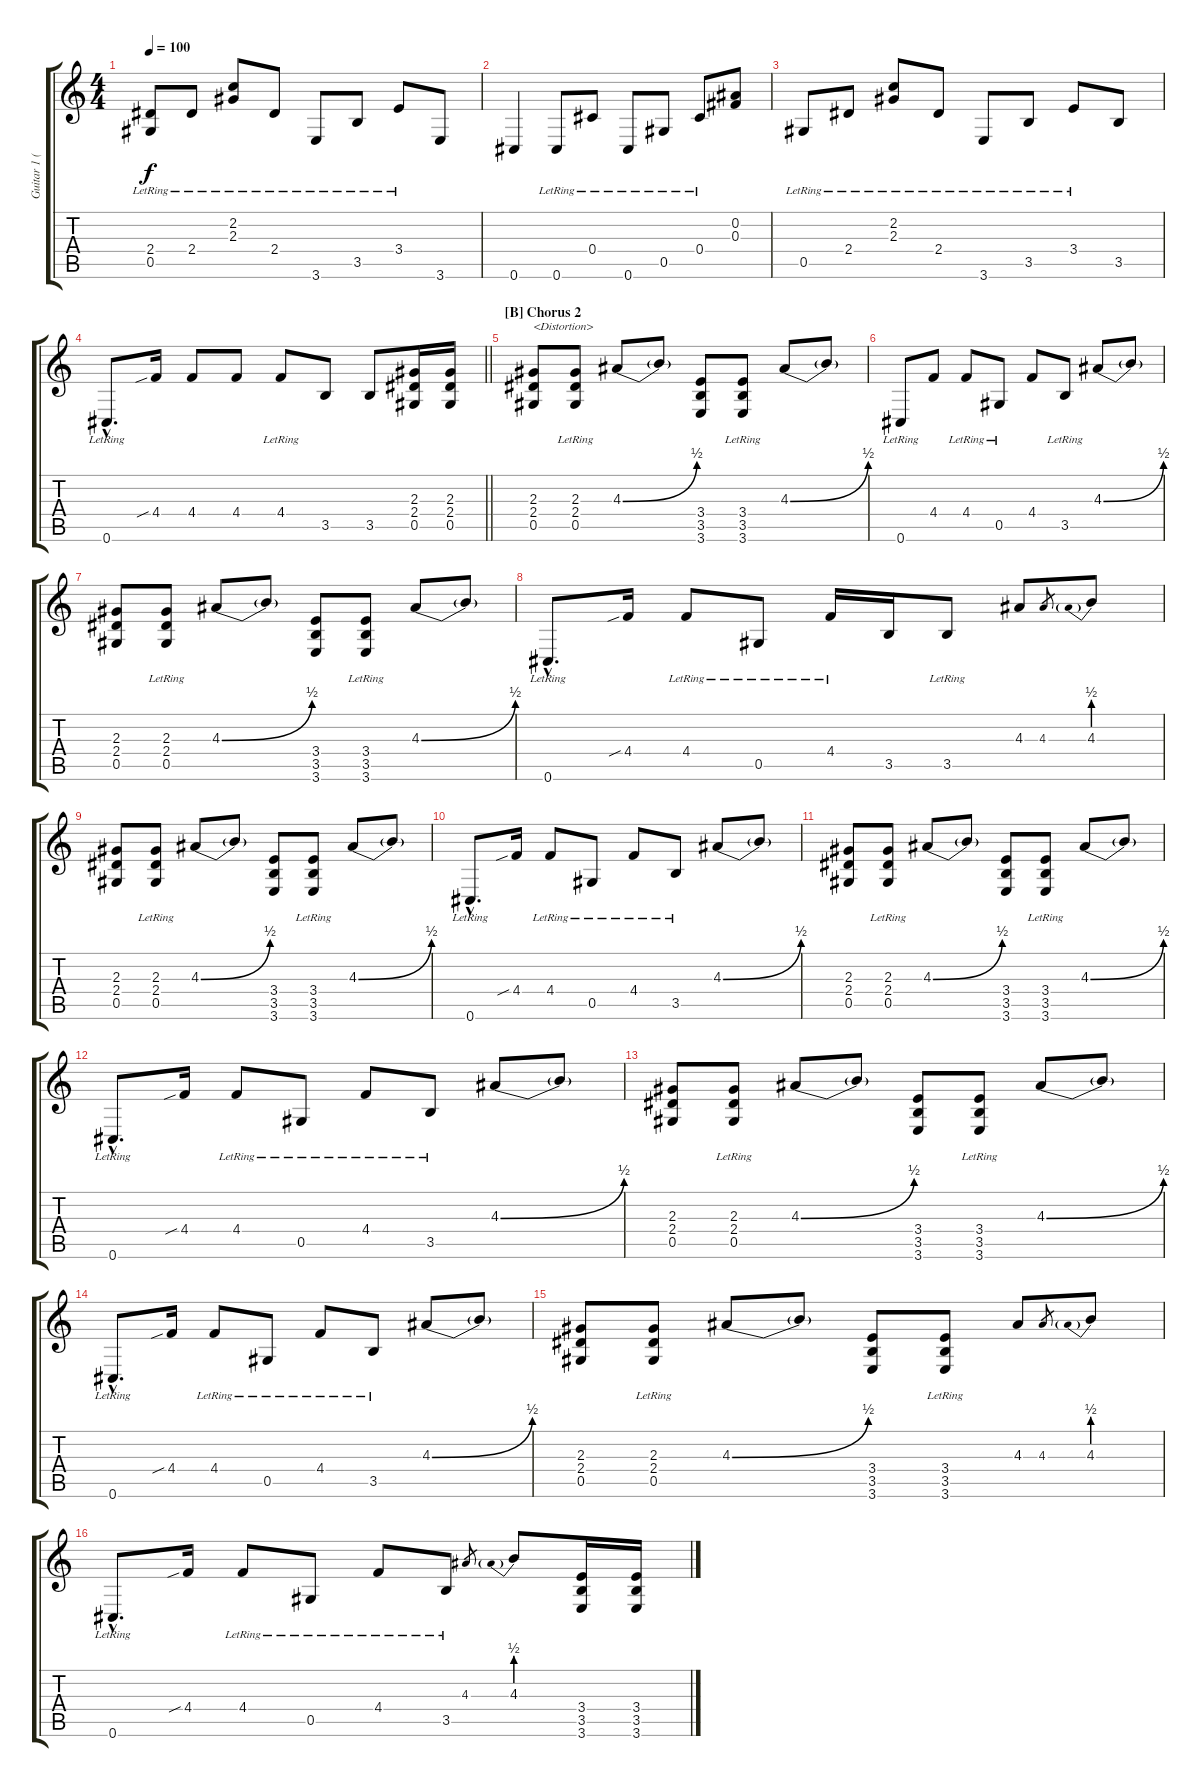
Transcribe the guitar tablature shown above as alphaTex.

\track ("Guitar 1 (Kurt Cobain)" "Guitar 1 (") {instrument electricguitarclean}
\staff {score tabs}
\tuning (Eb4 Bb3 Gb3 Db3 Ab2 Db2) {hide}
\ts (4 4)
\tempo 100
\clef g2
\ks c
(2.4 0.5{lr}).8{dy f} 2.4{lr}.8 (2.2{lr} 2.3{lr}).8 2.4{lr}.8 3.6{lr}.8 3.5{lr}.8 3.4{lr}.8 3.6.8 |
0.6.4 0.6{lr}.8 0.4{lr}.8 0.6{lr}.8 0.5{lr}.8 0.4{lr}.8 (0.2 0.3).8 |
0.5{lr}.8 2.4{lr}.8 (2.2{lr} 2.3{lr}).8 2.4{lr}.8 3.6{lr}.8 3.5{lr}.8 3.4{lr}.8 3.5.8 |
\barLineRight lightlight
0.6{hac lr}.8{d} 4.4{sib}.16 4.4.8 4.4.8 4.4{lr}.8 3.5.8 3.5.8 (2.3 2.4 0.5).16 (2.3 2.4 0.5).16 |
\section ("" "[B] Chorus 2")
(2.3 2.4 0.5).8{txt "<Distortion>" instrument distortionguitar} (2.3 2.4{lr} 0.5{lr}).8 4.3{be (bend 0 0 60 2)}.8 4.3{t}.8 (3.4 3.5 3.6).8 (3.4{lr} 3.5{lr} 3.6{lr}).8 4.3{be (bend 0 0 60 2)}.8 4.3{t}.8 |
0.6{lr}.8 4.4.8 4.4{lr}.8 0.5{lr}.8 4.4.8 3.5{lr}.8 4.3{be (bend 0 0 60 2)}.8 4.3{t}.8 |
(2.3 2.4 0.5).8 (2.3 2.4{lr} 0.5{lr}).8 4.3{be (bend 0 0 60 2)}.8 4.3{t}.8 (3.4 3.5 3.6).8 (3.4{lr} 3.5{lr} 3.6{lr}).8 4.3{be (bend 0 0 60 2)}.8 4.3{t}.8 |
0.6{hac lr}.8{d} 4.4{sib}.16 4.4{lr}.8 0.5{lr}.8 4.4{lr}.16 3.5.16 3.5{lr}.8 4.3.8 4.3.8{gr} 4.3{be (prebend 0 2 60 2)}.8 |
(2.3 2.4 0.5).8 (2.3 2.4{lr} 0.5{lr}).8 4.3{be (bend 0 0 60 2)}.8 4.3{t}.8 (3.4 3.5 3.6).8 (3.4 3.5{lr} 3.6{lr}).8 4.3{be (bend 0 0 60 2)}.8 4.3{t}.8 |
0.6{hac lr}.8{d} 4.4{sib}.16 4.4{lr}.8 0.5{lr}.8 4.4{lr}.8 3.5{lr}.8 4.3{be (bend 0 0 60 2)}.8 4.3{t}.8 |
(2.3 2.4 0.5).8 (2.3 2.4{lr} 0.5{lr}).8 4.3{be (bend 0 0 60 2)}.8 4.3{t}.8 (3.4 3.5 3.6).8 (3.4 3.5{lr} 3.6{lr}).8 4.3{be (bend 0 0 60 2)}.8 4.3{t}.8 |
0.6{hac lr}.8{d} 4.4{sib}.16 4.4{lr}.8 0.5{lr}.8 4.4{lr}.8 3.5{lr}.8 4.3{be (bend 0 0 60 2)}.8 4.3{t}.8 |
(2.3 2.4 0.5).8 (2.3 2.4{lr} 0.5{lr}).8 4.3{be (bend 0 0 60 2)}.8 4.3{t}.8 (3.4 3.5 3.6).8 (3.4 3.5{lr} 3.6{lr}).8 4.3{be (bend 0 0 60 2)}.8 4.3{t}.8 |
0.6{hac lr}.8{d} 4.4{sib}.16 4.4{lr}.8 0.5{lr}.8 4.4{lr}.8 3.5{lr}.8 4.3{be (bend 0 0 60 2)}.8 4.3{t}.8 |
(2.3 2.4 0.5).8 (2.3 2.4{lr} 0.5{lr}).8 4.3{be (bend 0 0 60 2)}.8 4.3{t}.8 (3.4 3.5 3.6).8 (3.4{lr} 3.5{lr} 3.6{lr}).8 4.3.8 4.3.8{gr} 4.3{be (prebend 0 2 60 2)}.8 |
0.6{hac lr}.8{d} 4.4{sib}.16 4.4{lr}.8 0.5{lr}.8 4.4{lr}.8 3.5{lr}.8 4.3.8{gr} 4.3{be (prebend 0 2 60 2)}.8 (3.4 3.5 3.6).16 (3.4 3.5 3.6).16
